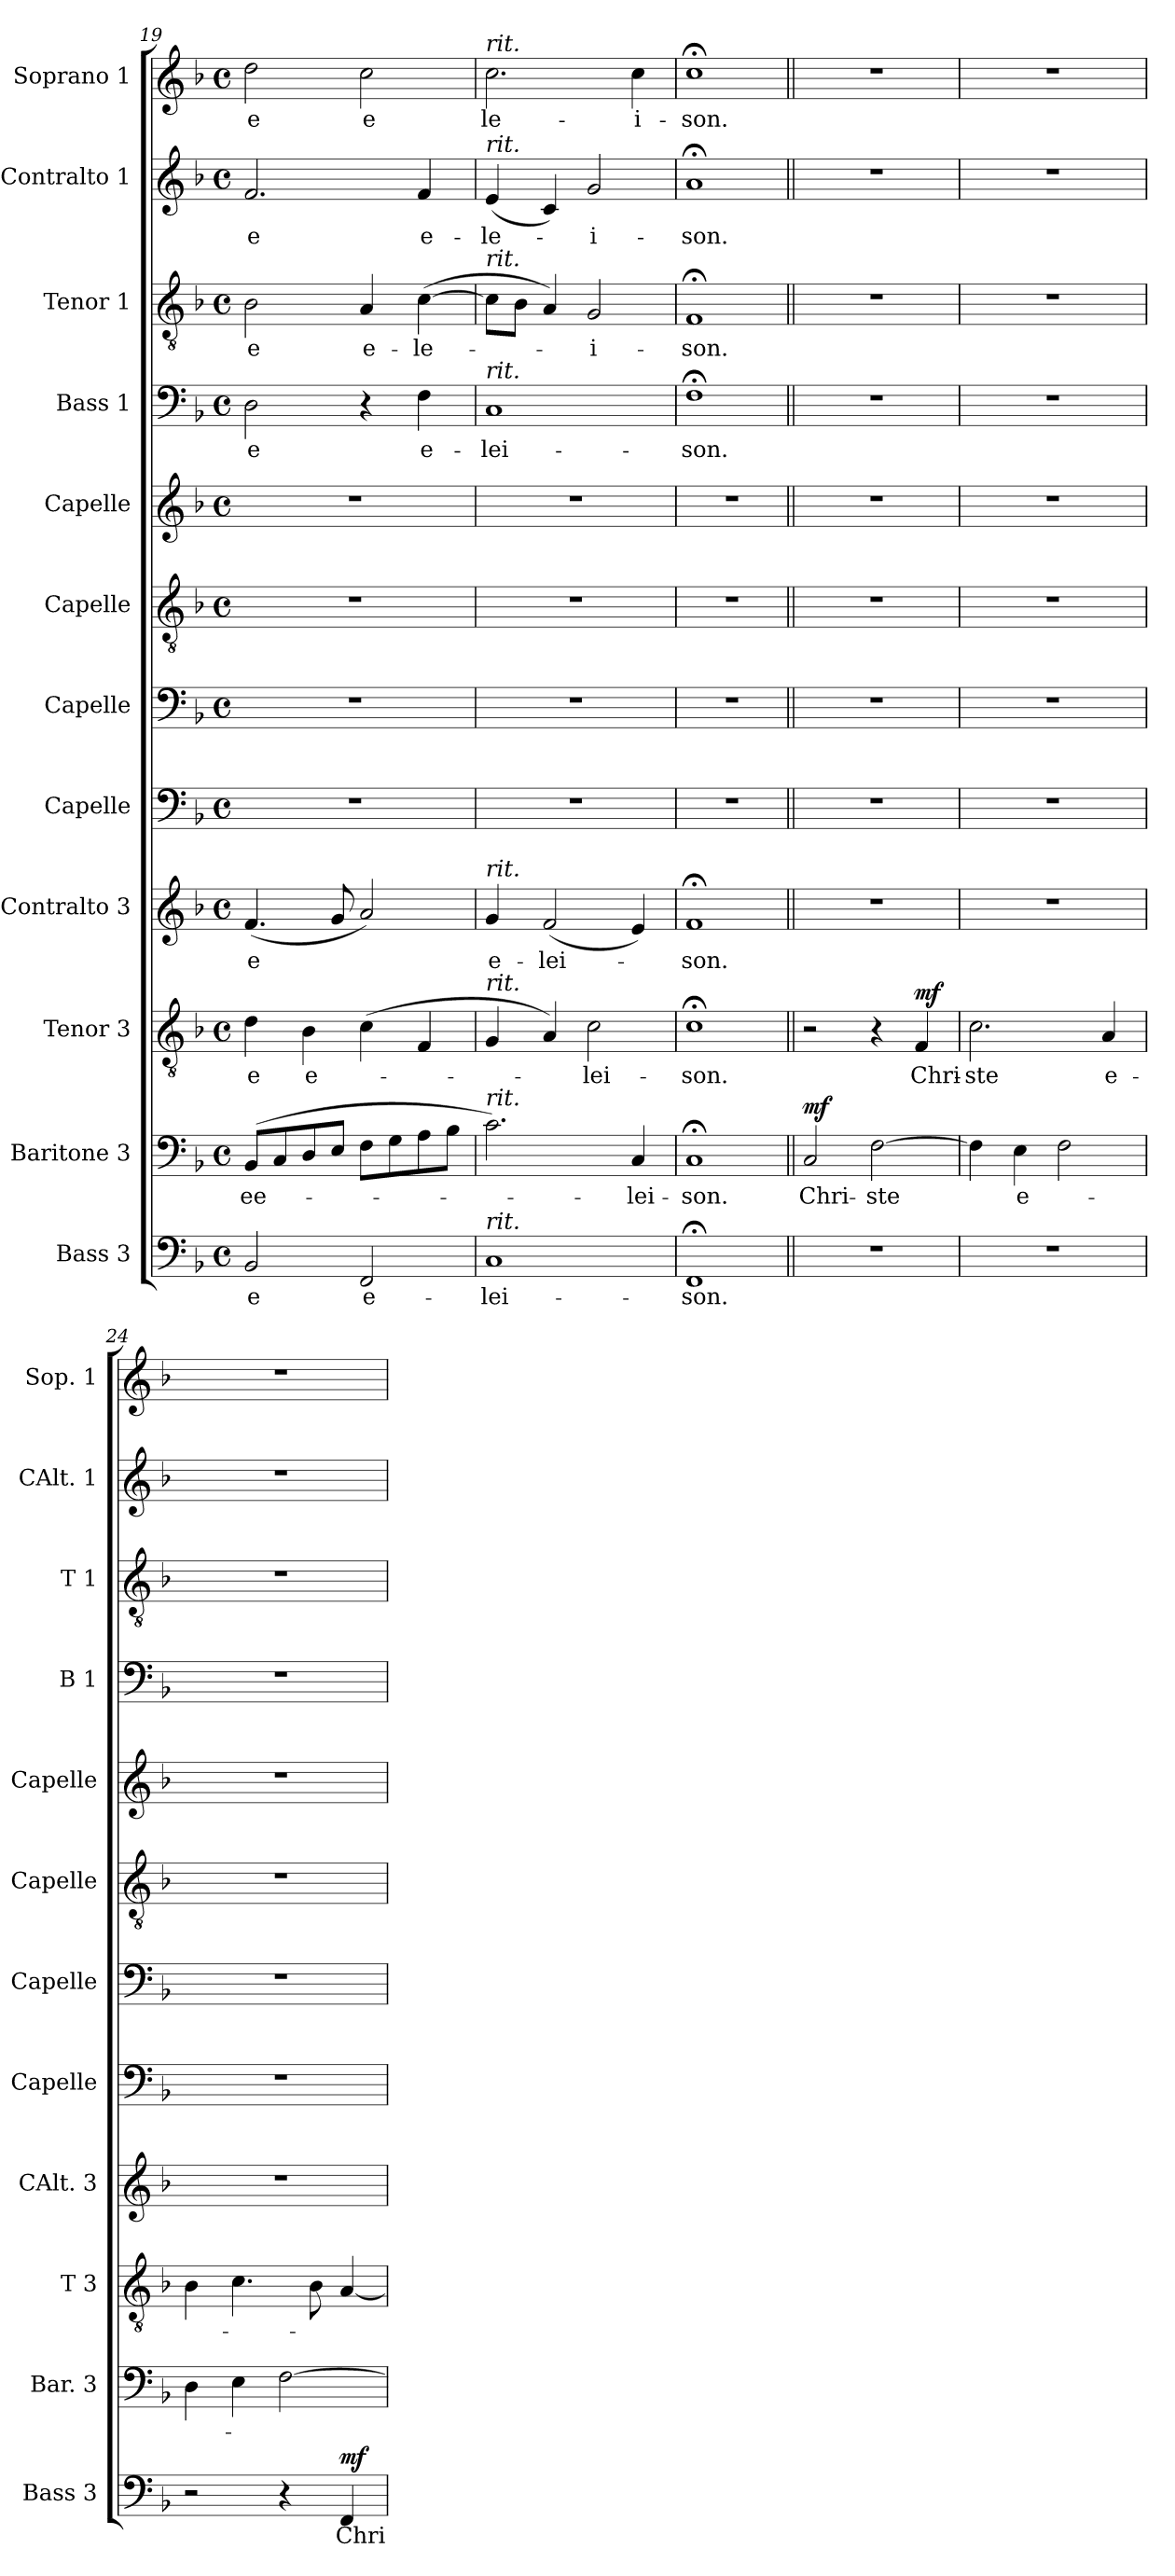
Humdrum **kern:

**kern	**text	**dynam	**kern	**text	**dynam	**kern	**text	**dynam	**kern	**text	**kern	**kern	**kern	**kern	**kern	**text	**kern	**text	**kern	**text	**kern	**text
*part12	*part12	*part12	*part11	*part11	*part11	*part10	*part10	*part10	*part9	*part9	*part8	*part7	*part6	*part5	*part4	*part4	*part3	*part3	*part2	*part2	*part1	*part1
*staff12	*staff12	*staff12	*staff11	*staff11	*staff11	*staff10	*staff10	*staff10	*staff9	*staff9	*staff8	*staff7	*staff6	*staff5	*staff4	*staff4	*staff3	*staff3	*staff2	*staff2	*staff1	*staff1
*I"Bass 3	*	*	*I"Baritone 3	*	*	*I"Tenor 3	*	*	*I"Contralto 3	*	*I"Capelle	*I"Capelle	*I"Capelle	*I"Capelle	*I"Bass 1	*	*I"Tenor 1	*	*I"Contralto 1	*	*I"Soprano 1	*
*I'Bass 3	*	*	*I'Bar. 3	*	*	*I'T 3	*	*	*I'CAlt. 3	*	*I'Capelle	*I'Capelle	*I'Capelle	*I'Capelle	*I'B 1	*	*I'T 1	*	*I'CAlt. 1	*	*I'Sop. 1	*
*clefF4	*	*	*clefF4	*	*	*clefGv2	*	*	*clefG2	*	*clefF4	*clefF4	*clefGv2	*clefG2	*clefF4	*	*clefGv2	*	*clefG2	*	*clefG2	*
*k[b-]	*	*	*k[b-]	*	*	*k[b-]	*	*	*k[b-]	*	*k[b-]	*k[b-]	*k[b-]	*k[b-]	*k[b-]	*	*k[b-]	*	*k[b-]	*	*k[b-]	*
*F:	*	*	*F:	*	*	*F:	*	*	*F:	*	*F:	*F:	*F:	*F:	*F:	*	*F:	*	*F:	*	*F:	*
*M4/4	*	*	*M4/4	*	*	*M4/4	*	*	*M4/4	*	*M4/4	*M4/4	*M4/4	*M4/4	*M4/4	*	*M4/4	*	*M4/4	*	*M4/4	*
*met(c)	*	*	*met(c)	*	*	*met(c)	*	*	*met(c)	*	*met(c)	*met(c)	*met(c)	*met(c)	*met(c)	*	*met(c)	*	*met(c)	*	*met(c)	*
=19	=19	=19	=19	=19	=19	=19	=19	=19	=19	=19	=19	=19	=19	=19	=19	=19	=19	=19	=19	=19	=19	=19
2BB-/	-e	.	(8BB-/L	-ee-	.	4d\	-e	.	(4.f/	-e	1r	1r	1r	1r	2D\	-e	2B-\	-e	2.f/	e	2dd\	-e
.	.	.	8C/	.	.	.	.	.	.	.	.	.	.	.	.	.	.	.	.	.	.	.
.	.	.	8D/	.	.	4B-\	e-	.	.	.	.	.	.	.	.	.	.	.	.	.	.	.
.	.	.	8E/J	.	.	.	.	.	8g/	.	.	.	.	.	.	.	.	.	.	.	.	.
2FF/	e-	.	8F\L	.	.	(4c\	.	.	2a/)	.	.	.	.	.	4r	.	4A/	e-	.	.	2cc\	e
.	.	.	8G\	.	.	.	.	.	.	.	.	.	.	.	.	.	.	.	.	.	.	.
.	.	.	8A\	.	.	4F/	.	.	.	.	.	.	.	.	4F\	e-	([4c\	-le-	4f/	e-	.	.
.	.	.	8B-\J	.	.	.	.	.	.	.	.	.	.	.	.	.	.	.	.	.	.	.
=20	=20	=20	=20	=20	=20	=20	=20	=20	=20	=20	=20	=20	=20	=20	=20	=20	=20	=20	=20	=20	=20	=20
!	!	!	!	!	!	!	!	!	!	!	!	!	!	!	!	!	!	!	!	!	!LO:TX:a:i:t=rit.	!
!	!	!	!	!	!	!	!	!	!	!	!	!	!	!	!	!	!	!	!LO:TX:a:i:t=rit.	!	!	!
!	!	!	!	!	!	!	!	!	!	!	!	!	!	!	!	!	!LO:TX:a:i:t=rit.	!	!	!	!	!
!	!	!	!	!	!	!	!	!	!	!	!	!	!	!	!LO:TX:a:i:t=rit.	!	!	!	!	!	!	!
!	!	!	!	!	!	!	!	!	!LO:TX:a:i:t=rit.	!	!	!	!	!	!	!	!	!	!	!	!	!
!	!	!	!	!	!	!LO:TX:a:i:t=rit.	!	!	!	!	!	!	!	!	!	!	!	!	!	!	!	!
!	!	!	!LO:TX:a:i:t=rit.	!	!	!	!	!	!	!	!	!	!	!	!	!	!	!	!	!	!	!
!LO:TX:a:i:t=rit.	!	!	!	!	!	!	!	!	!	!	!	!	!	!	!	!	!	!	!	!	!	!
1C	-lei-	.	2.c\)	.	.	4G/	.	.	4g/	e-	1r	1r	1r	1r	1C	-lei-	8c\L]	.	(4e/	-le-	2.cc\	le-
.	.	.	.	.	.	.	.	.	.	.	.	.	.	.	.	.	8B-\J	.	.	.	.	.
.	.	.	.	.	.	4A/)	.	.	(2f/	-lei-	.	.	.	.	.	.	4A/)	.	4c/)	.	.	.
.	.	.	.	.	.	2c\	-lei-	.	.	.	.	.	.	.	.	.	2G/	-i-	2g/	-i-	.	.
.	.	.	4C/	-lei-	.	.	.	.	4e/)	.	.	.	.	.	.	.	.	.	.	.	4cc\	-i-
=21	=21	=21	=21	=21	=21	=21	=21	=21	=21	=21	=21	=21	=21	=21	=21	=21	=21	=21	=21	=21	=21	=21
1FF;<	-son.	.	1C;<	-son.	.	1c;<	-son.	.	1f;<	-son.	1r	1r	1r	1r	1F;<	-son.	1F;<	-son.	1a;<	-son.	1cc;<	-son.
!!LO:PB:g=z
=22||	=22||	=22||	=22||	=22||	=22||	=22||	=22||	=22||	=22||	=22||	=22||	=22||	=22||	=22||	=22||	=22||	=22||	=22||	=22||	=22||	=22||	=22||
!	!	!	!	!	!LO:DY:a	!	!	!	!	!	!	!	!	!	!	!	!	!	!	!	!	!
1r	.	.	2C/	Chri-	mf	2r	.	.	1r	.	1r	1r	1r	1r	1r	.	1r	.	1r	.	1r	.
.	.	.	[2F\	-ste	.	4r	.	.	.	.	.	.	.	.	.	.	.	.	.	.	.	.
!	!	!	!	!	!	!	!	!LO:DY:a	!	!	!	!	!	!	!	!	!	!	!	!	!	!
.	.	.	.	.	.	4F/	Chri-	mf	.	.	.	.	.	.	.	.	.	.	.	.	.	.
=23	=23	=23	=23	=23	=23	=23	=23	=23	=23	=23	=23	=23	=23	=23	=23	=23	=23	=23	=23	=23	=23	=23
1r	.	.	4F\]	.	.	2.c\	-ste	.	1r	.	1r	1r	1r	1r	1r	.	1r	.	1r	.	1r	.
.	.	.	4E\	e-	.	.	.	.	.	.	.	.	.	.	.	.	.	.	.	.	.	.
.	.	.	2F\	.	.	.	.	.	.	.	.	.	.	.	.	.	.	.	.	.	.	.
.	.	.	.	.	.	4A/	e-	.	.	.	.	.	.	.	.	.	.	.	.	.	.	.
=24	=24	=24	=24	=24	=24	=24	=24	=24	=24	=24	=24	=24	=24	=24	=24	=24	=24	=24	=24	=24	=24	=24
2r	.	.	4D\	.	.	4B-\	.	.	1r	.	1r	1r	1r	1r	1r	.	1r	.	1r	.	1r	.
.	.	.	4E\	.	.	4.c\	.	.	.	.	.	.	.	.	.	.	.	.	.	.	.	.
4r	.	.	[2F\	.	.	.	.	.	.	.	.	.	.	.	.	.	.	.	.	.	.	.
.	.	.	.	.	.	8B-\	.	.	.	.	.	.	.	.	.	.	.	.	.	.	.	.
!	!	!LO:DY:a	!	!	!	!	!	!	!	!	!	!	!	!	!	!	!	!	!	!	!	!
4FF/	Chri-	mf	.	.	.	[4A/	.	.	.	.	.	.	.	.	.	.	.	.	.	.	.	.
=	=	=	=	=	=	=	=	=	=	=	=	=	=	=	=	=	=	=	=	=	=	=
*-	*-	*-	*-	*-	*-	*-	*-	*-	*-	*-	*-	*-	*-	*-	*-	*-	*-	*-	*-	*-	*-	*-
